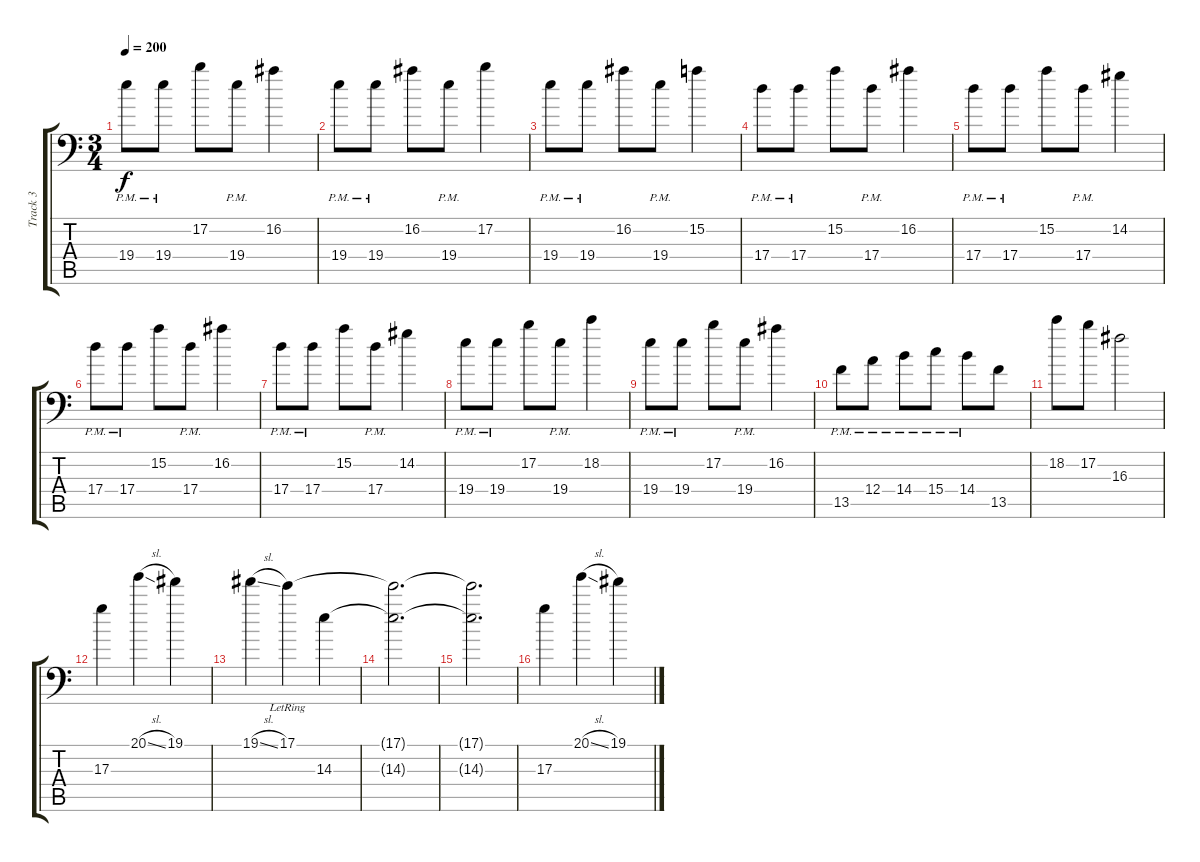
\track ("Track 3" "Track 3") {instrument overdrivenguitar}
\staff {score tabs}
\tuning (B3 Gb3 D3 A2 E2 A1) {hide}
\ts (3 4)
\tempo 200
\clef f4
\ks c
19.4{pm}.8{dy f} 19.4{pm}.8 17.2.8 19.4{pm}.8 16.2.4 |
19.4{pm}.8 19.4{pm}.8 16.2.8 19.4{pm}.8 17.2.4 |
19.4{pm}.8 19.4{pm}.8 16.2.8 19.4{pm}.8 15.2.4 |
17.4{pm}.8 17.4{pm}.8 15.2.8 17.4{pm}.8 16.2.4 |
17.4{pm}.8 17.4{pm}.8 15.2.8 17.4{pm}.8 14.2.4 |
17.4{pm}.8 17.4{pm}.8 15.2.8 17.4{pm}.8 16.2.4 |
17.4{pm}.8 17.4{pm}.8 15.2.8 17.4{pm}.8 14.2.4 |
19.4{pm}.8 19.4{pm}.8 17.2.8 19.4{pm}.8 18.2.4 |
19.4{pm}.8 19.4{pm}.8 17.2.8 19.4{pm}.8 16.2.4 |
13.5{pm}.8 12.4{pm}.8 14.4{pm}.8 15.4{pm}.8 14.4{pm}.8 13.5.8 |
18.2.8 17.2.8 16.3.2 |
17.3.4 20.1{sl}.4 19.1.4 |
19.1{sl}.4 17.1{lr}.4 14.3.4 |
(17.1{t} 14.3{t}).2{d} |
(17.1{t} 14.3{t}).2{d} |
17.3.4 20.1{sl}.4 19.1.4
